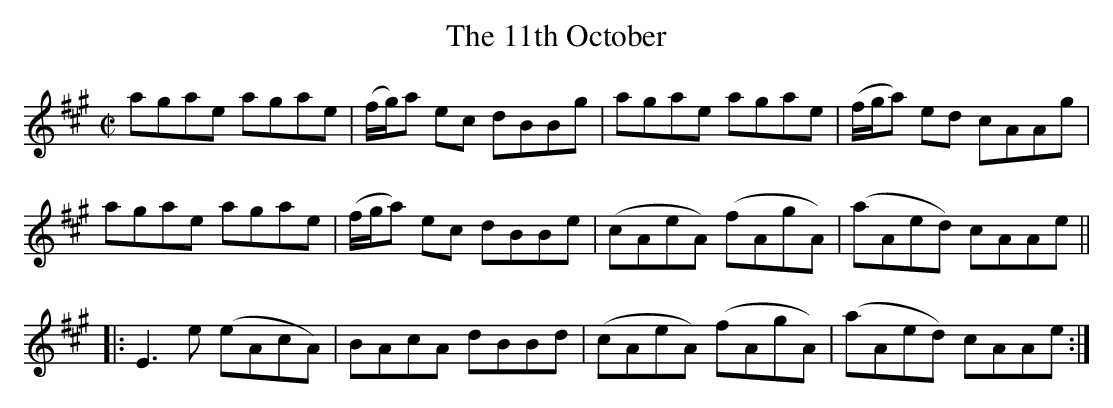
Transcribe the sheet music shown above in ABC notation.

X:1
T:11th October, The
M:C|
L:1/8
K:A
agae agae|(f/g/)a ec dBBg|agae agae|(f/g/a) ed cAAg|
agae agae|(f/g/a) ec dBBe|(cAeA) (fAgA)|(aAed) cAAe||
|:E3e (eAcA)|BAcA dBBd|(cAeA) (fAgA)|(aAed) cAAe:|]
